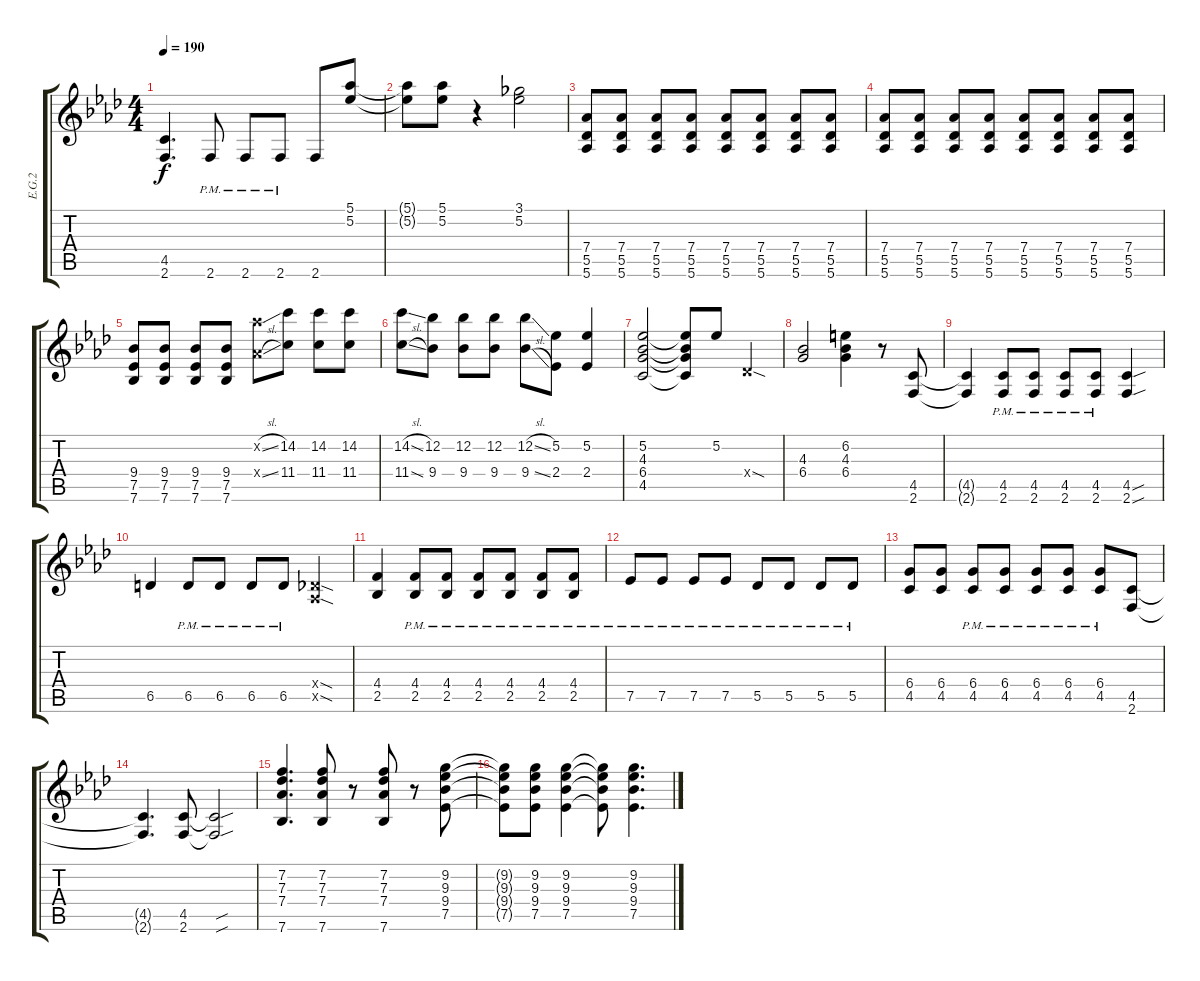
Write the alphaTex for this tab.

\track ("E.G.2" "E.G.2") {instrument distortionguitar}
\staff {score tabs}
\tuning (Eb4 Bb3 Gb3 Db3 Ab2 Eb2) {hide}
\ts (4 4)
\tempo 190
\clef g2
\ks ab
(4.5{t} 2.6{t}).4{d dy f} 2.6{pm}.8 2.6{pm}.8 2.6{pm}.8 2.6.8 (5.1 5.2).8 |
(5.1{t} 5.2{t}).8 (5.1 5.2).8 r.4 (3.1 5.2).2 |
(7.4 5.5 5.6).8 (7.4 5.5 5.6).8 (7.4 5.5 5.6).8 (7.4 5.5 5.6).8 (7.4 5.5 5.6).8 (7.4 5.5 5.6).8 (7.4 5.5 5.6).8 (7.4 5.5 5.6).8 |
(7.4 5.5 5.6).8 (7.4 5.5 5.6).8 (7.4 5.5 5.6).8 (7.4 5.5 5.6).8 (7.4 5.5 5.6).8 (7.4 5.5 5.6).8 (7.4 5.5 5.6).8 (7.4 5.5 5.6).8 |
(9.4 7.5 7.6).8 (9.4 7.5 7.6).8 (9.4 7.5 7.6).8 (9.4 7.5 7.6).8 (10.2{sl x} 7.4{sl x}).8 (14.2 11.4).8 (14.2 11.4).8 (14.2 11.4).8 |
(14.2{sl} 11.4{sl}).8 (12.2 9.4).8 (12.2 9.4).8 (12.2 9.4).8 (12.2{sl} 9.4{sl}).8 (5.2 2.4).8 (5.2 2.4).4 |
(5.2 4.3 6.4 4.5).2 (5.2{t} 4.3{t} 6.4{t} 4.5{t}).8 5.2.8 0.4{sod x}.4 |
(4.3 6.4).2 (6.2 4.3 6.4).4 r.8 (4.5 2.6).8 |
(4.5{t} 2.6{t}).4 (4.5{pm} 2.6{pm}).8 (4.5{pm} 2.6{pm}).8 (4.5{pm} 2.6{pm}).8 (4.5{pm} 2.6{pm}).8 (4.5{sou} 2.6{sou}).4 |
6.5.4 6.5{pm}.8 6.5{pm}.8 6.5{pm}.8 6.5{pm}.8 (0.4{sod x} 0.5{sod x}).4 |
(4.4 2.5).4 (4.4{pm} 2.5{pm}).8 (4.4{pm} 2.5{pm}).8 (4.4{pm} 2.5{pm}).8 (4.4{pm} 2.5{pm}).8 (4.4{pm} 2.5{pm}).8 (4.4{pm} 2.5{pm}).8 |
7.5{pm}.8 7.5{pm}.8 7.5{pm}.8 7.5{pm}.8 5.5{pm}.8 5.5{pm}.8 5.5{pm}.8 5.5{pm}.8 |
(6.4 4.5).8 (6.4 4.5).8 (6.4{pm} 4.5{pm}).8 (6.4{pm} 4.5{pm}).8 (6.4{pm} 4.5{pm}).8 (6.4{pm} 4.5{pm}).8 (6.4{pm} 4.5{pm}).8 (4.5 2.6).8 |
(4.5{t} 2.6{t}).4{d} (4.5 2.6).8 (4.5{sou t} 2.6{sou t}).2 |
(7.2 7.3 7.4 7.6).4{d} (7.2 7.3 7.4 7.6).8 r.8 (7.2 7.3 7.4 7.6).8 r.8 (9.2 9.3 9.4 7.5).8 |
(9.2{t} 9.3{t} 9.4{t} 7.5{t}).8 (9.2 9.3 9.4 7.5).8 (9.2 9.3 9.4 7.5).4 (9.2{t} 9.3{t} 9.4{t} 7.5{t}).8 (9.2 9.3 9.4 7.5).4{d}
